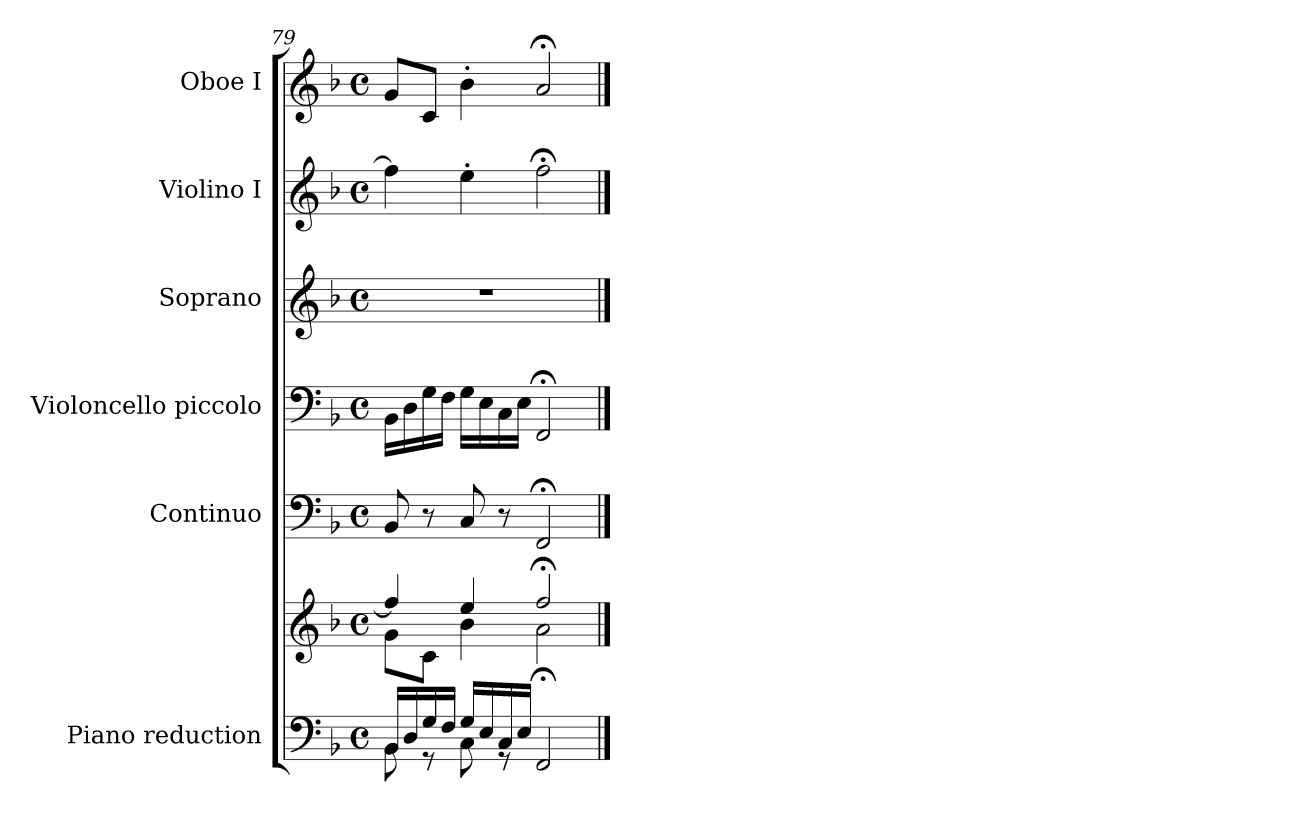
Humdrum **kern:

**kern	**kern	**kern	**kern	**kern	**kern	**kern
*part6	*part6	*part5	*part4	*part3	*part2	*part1
*staff7	*staff6	*staff5	*staff4	*staff3	*staff2	*staff1
*I"Piano reduction	*	*I"Continuo	*I"Violoncello piccolo	*I"Soprano	*I"Violino I	*I"Oboe I
*I'Pno	*	*	*I'Vc	*	*I'Vln	*I'Ob
*clefF4	*clefG2	*clefF4	*clefF4	*clefG2	*clefG2	*clefG2
*k[b-]	*k[b-]	*k[b-]	*k[b-]	*k[b-]	*k[b-]	*k[b-]
*M4/4	*M4/4	*M4/4	*M4/4	*M4/4	*M4/4	*M4/4
*met(c)	*met(c)	*met(c)	*met(c)	*met(c)	*met(c)	*met(c)
=79	=79	=79	=79	=79	=79	=79
*^	*^	*	*	*	*	*
16BB-/LL	8BB-\	4ff/]	8g\L	8BB-/	16BB-\LL	1r	4ff\]	8g/L
16D/	.	.	.	.	16D\	.	.	.
16G/	8rGG	.	8c\J	8r	16G\	.	.	8c/J
16F/JJ	.	.	.	.	16F\JJ	.	.	.
16G/LL	8C\	4ee/	4b-\	8C/	16G\LL	.	4ee'\	4b-'\
16E/	.	.	.	.	16E\	.	.	.
16C/	8rGG	.	.	8r	16C\	.	.	.
16E/JJ	.	.	.	.	16E\JJ	.	.	.
2FF;/	2ryy	2ff;</	2a\	2FF;</	2FF;</	.	2ff;<\	2a;</
*v	*v	*	*	*	*	*	*	*
*	*v	*v	*	*	*	*	*
==	==	==	==	==	==	==
*-	*-	*-	*-	*-	*-	*-
